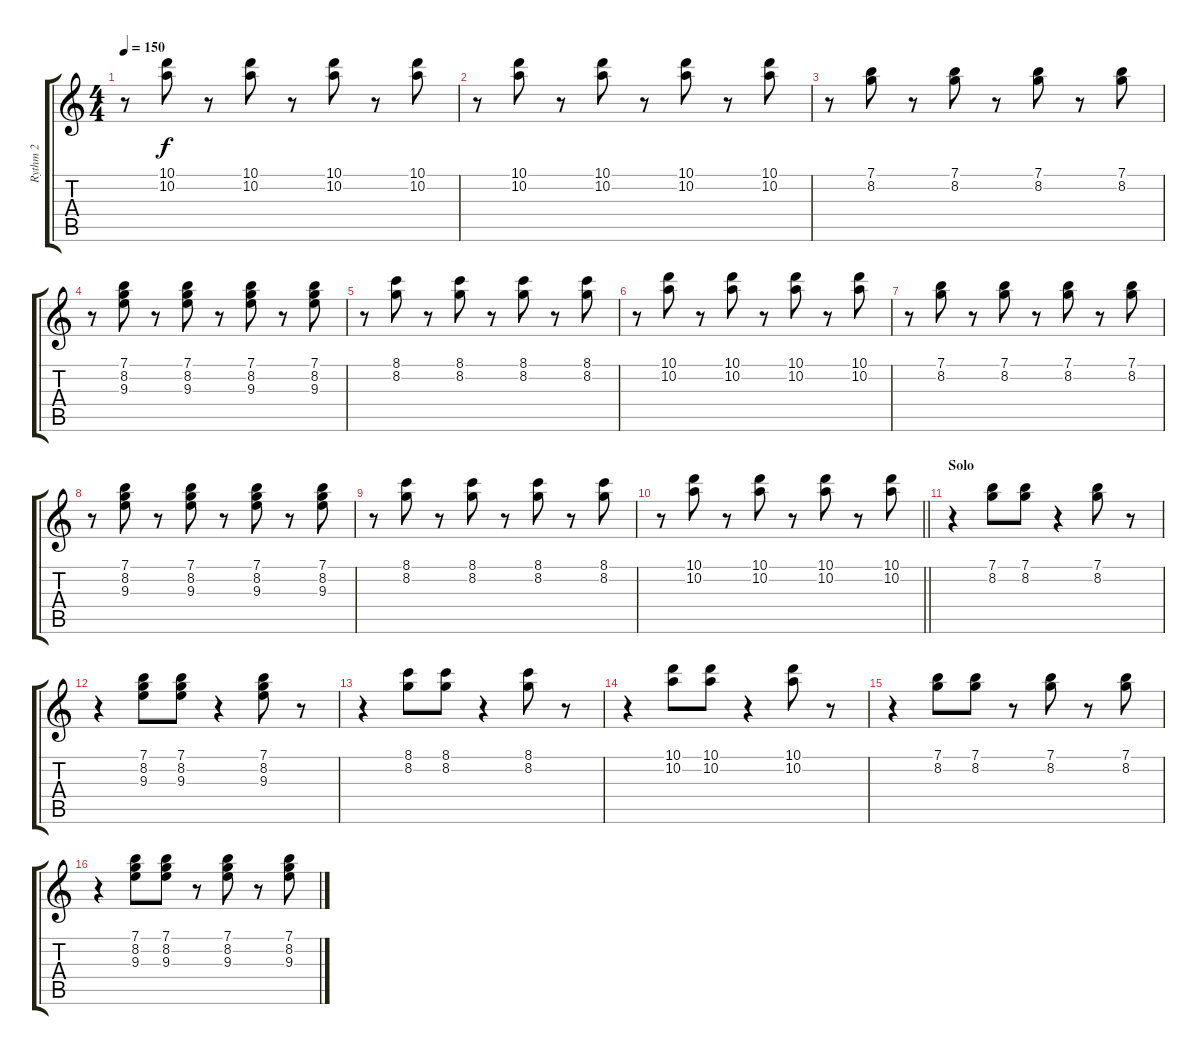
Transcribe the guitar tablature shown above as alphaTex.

\track ("Rythm 2" "Rythm 2") {instrument electricguitarjazz}
\staff {score tabs}
\tuning (E4 B3 G3 D3 A2 E2) {hide}
\ts (4 4)
\tempo 150
\clef g2
\ks c
r.8{dy f} (10.1 10.2).8 r.8 (10.1 10.2).8 r.8 (10.1 10.2).8 r.8 (10.1 10.2).8 |
r.8 (10.1 10.2).8 r.8 (10.1 10.2).8 r.8 (10.1 10.2).8 r.8 (10.1 10.2).8 |
r.8 (7.1 8.2).8 r.8 (7.1 8.2).8 r.8 (7.1 8.2).8 r.8 (7.1 8.2).8 |
r.8 (7.1 8.2 9.3).8 r.8 (7.1 8.2 9.3).8 r.8 (7.1 8.2 9.3).8 r.8 (7.1 8.2 9.3).8 |
r.8 (8.1 8.2).8 r.8 (8.1 8.2).8 r.8 (8.1 8.2).8 r.8 (8.1 8.2).8 |
r.8 (10.1 10.2).8 r.8 (10.1 10.2).8 r.8 (10.1 10.2).8 r.8 (10.1 10.2).8 |
r.8 (7.1 8.2).8 r.8 (7.1 8.2).8 r.8 (7.1 8.2).8 r.8 (7.1 8.2).8 |
r.8 (7.1 8.2 9.3).8 r.8 (7.1 8.2 9.3).8 r.8 (7.1 8.2 9.3).8 r.8 (7.1 8.2 9.3).8 |
r.8 (8.1 8.2).8 r.8 (8.1 8.2).8 r.8 (8.1 8.2).8 r.8 (8.1 8.2).8 |
\barLineRight lightlight
r.8 (10.1 10.2).8 r.8 (10.1 10.2).8 r.8 (10.1 10.2).8 r.8 (10.1 10.2).8 |
\section ("" "Solo")
r.4 (7.1 8.2).8 (7.1 8.2).8 r.4 (7.1 8.2).8 r.8 |
r.4 (7.1 8.2 9.3).8 (7.1 8.2 9.3).8 r.4 (7.1 8.2 9.3).8 r.8 |
r.4 (8.1 8.2).8 (8.1 8.2).8 r.4 (8.1 8.2).8 r.8 |
r.4 (10.1 10.2).8 (10.1 10.2).8 r.4 (10.1 10.2).8 r.8 |
r.4 (7.1 8.2).8 (7.1 8.2).8 r.8 (7.1 8.2).8 r.8 (7.1 8.2).8 |
r.4 (7.1 8.2 9.3).8 (7.1 8.2 9.3).8 r.8 (7.1 8.2 9.3).8 r.8 (7.1 8.2 9.3).8
